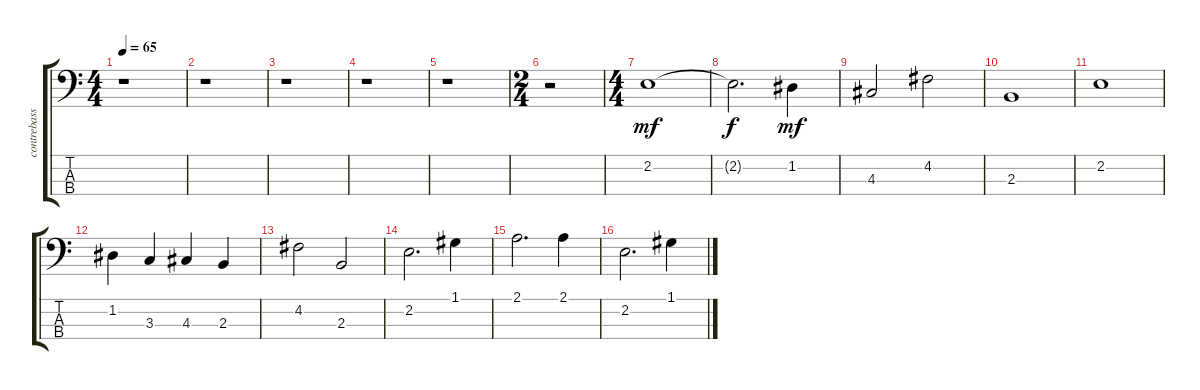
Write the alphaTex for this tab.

\track ("contrebasse" "contrebass") {instrument contrabass}
\staff {score tabs}
\tuning (G2 D2 A1 E1) {hide}
\ts (4 4)
\tempo 65
\clef f4
\ks c
r.1{dy mf instrument contrabass} |
r.1 |
r.1 |
r.1 |
r.1 |
\ts (2 4)
r.2 |
\ts (4 4)
2.2.1 |
2.2{t}.2{d dy f} 1.2.4{dy mf} |
4.3.2 4.2.2 |
2.3.1 |
2.2.1 |
1.2.4 3.3.4 4.3.4 2.3.4 |
4.2.2 2.3.2 |
2.2.2{d} 1.1.4 |
2.1.2{d} 2.1.4 |
2.2.2{d} 1.1.4
